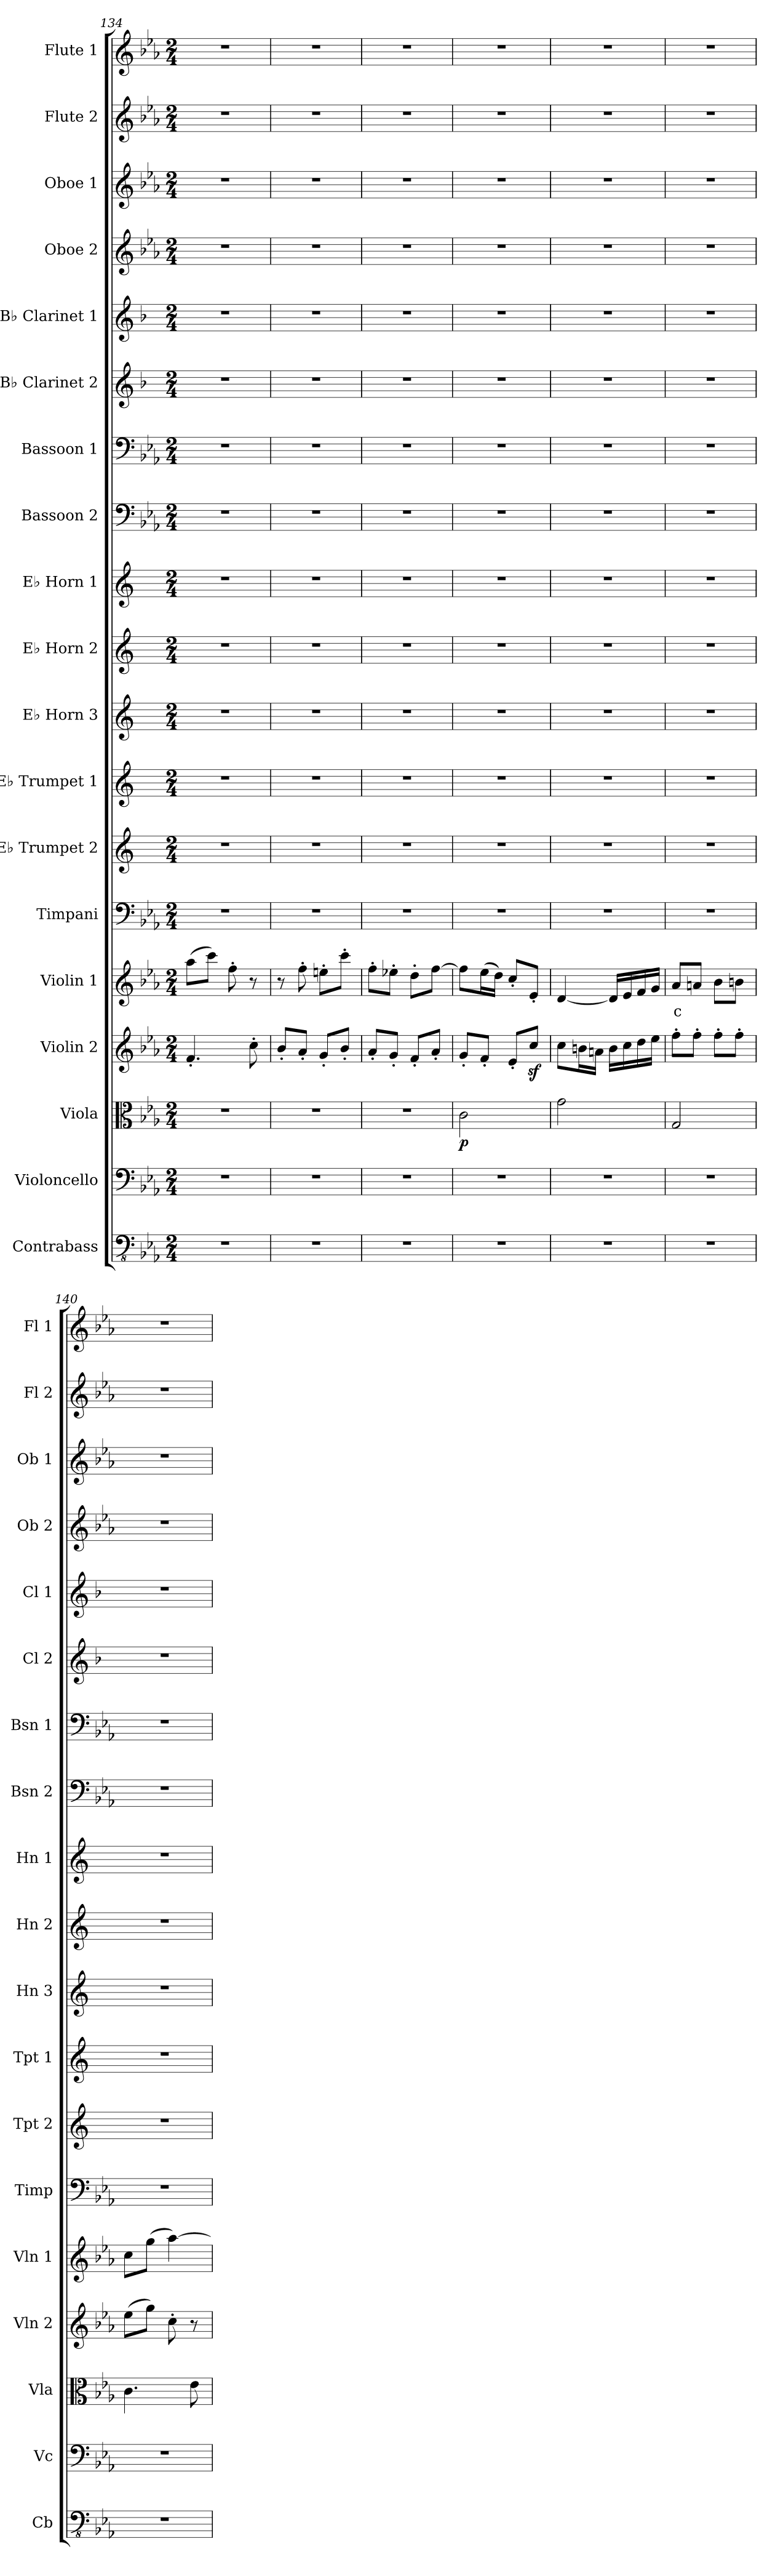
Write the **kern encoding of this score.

**kern	**kern	**kern	**dynam	**kern	**kern	**text	**kern	**kern	**kern	**kern	**kern	**kern	**kern	**kern	**kern	**kern	**kern	**kern	**kern	**kern
*part19	*part18	*part17	*part17	*part16	*part15	*part15	*part14	*part13	*part12	*part11	*part10	*part9	*part8	*part7	*part6	*part5	*part4	*part3	*part2	*part1
*staff19	*staff18	*staff17	*staff17	*staff16	*staff15	*staff15	*staff14	*staff13	*staff12	*staff11	*staff10	*staff9	*staff8	*staff7	*staff6	*staff5	*staff4	*staff3	*staff2	*staff1
*I"Contrabass	*I"Violoncello	*I"Viola	*	*I"Violin 2	*I"Violin 1	*	*I"Timpani	*I"E♭ Trumpet 2	*I"E♭ Trumpet 1	*I"E♭ Horn 3	*I"E♭ Horn 2	*I"E♭ Horn 1	*I"Bassoon 2	*I"Bassoon 1	*I"B♭ Clarinet 2	*I"B♭ Clarinet 1	*I"Oboe 2	*I"Oboe 1	*I"Flute 2	*I"Flute 1
*I'Cb	*I'Vc	*I'Vla	*	*I'Vln 2	*I'Vln 1	*	*I'Timp	*I'Tpt 2	*I'Tpt 1	*I'Hn 3	*I'Hn 2	*I'Hn 1	*I'Bsn 2	*I'Bsn 1	*I'Cl 2	*I'Cl 1	*I'Ob 2	*I'Ob 1	*I'Fl 2	*I'Fl 1
!!LO:PB:g=z
*clefFv4	*clefF4	*clefC3	*	*clefG2	*clefG2	*	*clefF4	*clefG2	*clefG2	*clefG2	*clefG2	*clefG2	*clefF4	*clefF4	*clefG2	*clefG2	*clefG2	*clefG2	*clefG2	*clefG2
*	*	*	*	*	*	*	*	*ITrd-2c-3	*ITrd-2c-3	*ITrd5c9	*ITrd5c9	*ITrd5c9	*	*	*ITrd1c2	*ITrd1c2	*	*	*	*
*k[b-e-a-]	*k[b-e-a-]	*k[b-e-a-]	*	*k[b-e-a-]	*k[b-e-a-]	*	*k[b-e-a-]	*k[b-e-a-]	*k[b-e-a-]	*k[b-e-a-]	*k[b-e-a-]	*k[b-e-a-]	*k[b-e-a-]	*k[b-e-a-]	*k[b-e-a-]	*k[b-e-a-]	*k[b-e-a-]	*k[b-e-a-]	*k[b-e-a-]	*k[b-e-a-]
*M2/4	*M2/4	*M2/4	*	*M2/4	*M2/4	*	*M2/4	*M2/4	*M2/4	*M2/4	*M2/4	*M2/4	*M2/4	*M2/4	*M2/4	*M2/4	*M2/4	*M2/4	*M2/4	*M2/4
=134	=134	=134	=134	=134	=134	=134	=134	=134	=134	=134	=134	=134	=134	=134	=134	=134	=134	=134	=134	=134
2r	2r	2r	.	4.f'/	(8aa-\L	.	2r	2r	2r	2r	2r	2r	2r	2r	2r	2r	2r	2r	2r	2r
.	.	.	.	.	8ccc\J)	.	.	.	.	.	.	.	.	.	.	.	.	.	.	.
.	.	.	.	.	8ff'\	.	.	.	.	.	.	.	.	.	.	.	.	.	.	.
.	.	.	.	8cc'\	8r	.	.	.	.	.	.	.	.	.	.	.	.	.	.	.
=135	=135	=135	=135	=135	=135	=135	=135	=135	=135	=135	=135	=135	=135	=135	=135	=135	=135	=135	=135	=135
2r	2r	2r	.	8b-'/L	8r	.	2r	2r	2r	2r	2r	2r	2r	2r	2r	2r	2r	2r	2r	2r
.	.	.	.	8a-'/J	8ff'\	.	.	.	.	.	.	.	.	.	.	.	.	.	.	.
.	.	.	.	8g'/L	8een'\L	.	.	.	.	.	.	.	.	.	.	.	.	.	.	.
.	.	.	.	8b-'/J	8ccc'\J	.	.	.	.	.	.	.	.	.	.	.	.	.	.	.
=136	=136	=136	=136	=136	=136	=136	=136	=136	=136	=136	=136	=136	=136	=136	=136	=136	=136	=136	=136	=136
2r	2r	2r	.	8a-'/L	8ff'\L	.	2r	2r	2r	2r	2r	2r	2r	2r	2r	2r	2r	2r	2r	2r
.	.	.	.	8g'/J	8ee-X'\J	.	.	.	.	.	.	.	.	.	.	.	.	.	.	.
.	.	.	.	8f'/L	8dd'\L	.	.	.	.	.	.	.	.	.	.	.	.	.	.	.
.	.	.	.	8a-'/J	[8ff\J	.	.	.	.	.	.	.	.	.	.	.	.	.	.	.
=137	=137	=137	=137	=137	=137	=137	=137	=137	=137	=137	=137	=137	=137	=137	=137	=137	=137	=137	=137	=137
!	!	!	!LO:DY:b	!	!	!	!	!	!	!	!	!	!	!	!	!	!	!	!	!
2r	2r	2c\	p	8g'/L	8ff\L]	.	2r	2r	2r	2r	2r	2r	2r	2r	2r	2r	2r	2r	2r	2r
.	.	.	.	8f'/J	(16ee-\L	.	.	.	.	.	.	.	.	.	.	.	.	.	.	.
.	.	.	.	.	16dd\JJ)	.	.	.	.	.	.	.	.	.	.	.	.	.	.	.
.	.	.	.	8e-'/L	8cc'/L	.	.	.	.	.	.	.	.	.	.	.	.	.	.	.
.	.	.	.	8ccz</J	8e-'/J	.	.	.	.	.	.	.	.	.	.	.	.	.	.	.
=138	=138	=138	=138	=138	=138	=138	=138	=138	=138	=138	=138	=138	=138	=138	=138	=138	=138	=138	=138	=138
2r	2r	2g\	.	8cc\L	[4d/	.	2r	2r	2r	2r	2r	2r	2r	2r	2r	2r	2r	2r	2r	2r
.	.	.	.	16bn\L	.	.	.	.	.	.	.	.	.	.	.	.	.	.	.	.
.	.	.	.	16an\JJ	.	.	.	.	.	.	.	.	.	.	.	.	.	.	.	.
.	.	.	.	16b\LL	16d/LL]	.	.	.	.	.	.	.	.	.	.	.	.	.	.	.
.	.	.	.	16cc\	16e-/	.	.	.	.	.	.	.	.	.	.	.	.	.	.	.
.	.	.	.	16dd\	16f/	.	.	.	.	.	.	.	.	.	.	.	.	.	.	.
.	.	.	.	16ee-\JJ	16g/JJ	.	.	.	.	.	.	.	.	.	.	.	.	.	.	.
=139	=139	=139	=139	=139	=139	=139	=139	=139	=139	=139	=139	=139	=139	=139	=139	=139	=139	=139	=139	=139
!	!	!	!	!	!	!LO:LY:b:color=#FF0000	!	!	!	!	!	!	!	!	!	!	!	!	!	!
2r	2r	2G/	.	8ff'\L	8a-/L	c	2r	2r	2r	2r	2r	2r	2r	2r	2r	2r	2r	2r	2r	2r
.	.	.	.	8ff'\J	8an/J	.	.	.	.	.	.	.	.	.	.	.	.	.	.	.
.	.	.	.	8ff'\L	8b-\L	.	.	.	.	.	.	.	.	.	.	.	.	.	.	.
.	.	.	.	8ff'\J	8bn\J	.	.	.	.	.	.	.	.	.	.	.	.	.	.	.
=140	=140	=140	=140	=140	=140	=140	=140	=140	=140	=140	=140	=140	=140	=140	=140	=140	=140	=140	=140	=140
2r	2r	4.c\	.	(8ee-\L	8cc\L	.	2r	2r	2r	2r	2r	2r	2r	2r	2r	2r	2r	2r	2r	2r
.	.	.	.	8gg\J)	(8gg\J	.	.	.	.	.	.	.	.	.	.	.	.	.	.	.
.	.	.	.	8cc'\	[4aa-\)	.	.	.	.	.	.	.	.	.	.	.	.	.	.	.
.	.	8e-\	.	8r	.	.	.	.	.	.	.	.	.	.	.	.	.	.	.	.
=	=	=	=	=	=	=	=	=	=	=	=	=	=	=	=	=	=	=	=	=
*-	*-	*-	*-	*-	*-	*-	*-	*-	*-	*-	*-	*-	*-	*-	*-	*-	*-	*-	*-	*-
